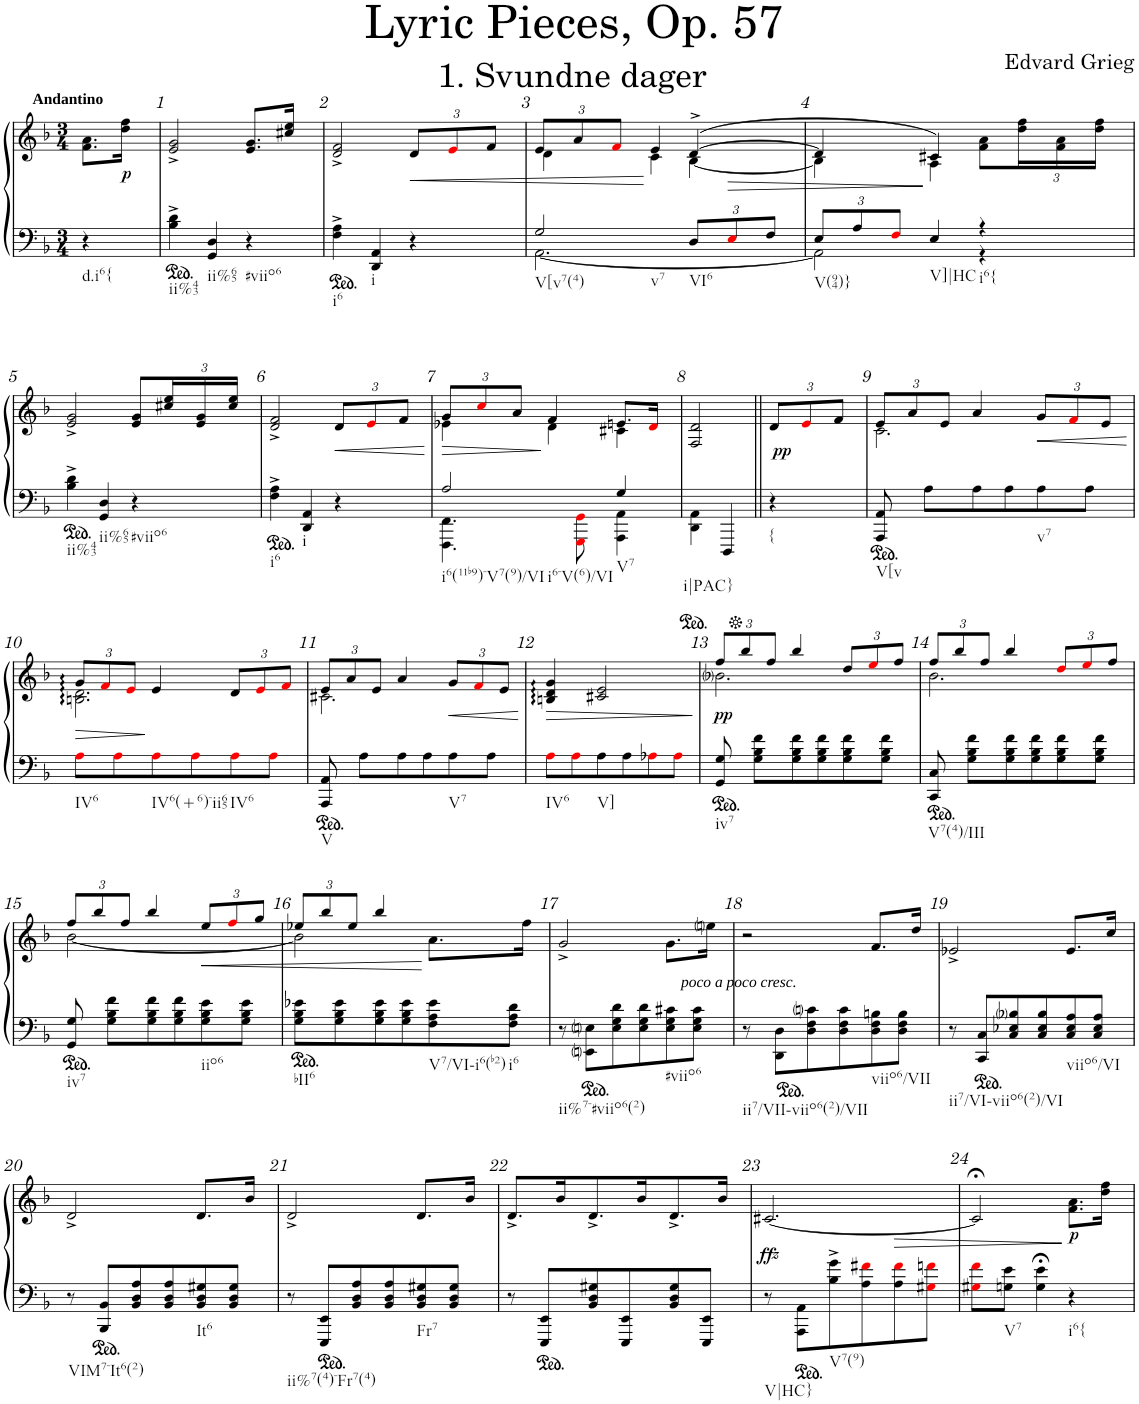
**kern	**kern	**dynam
*part1	*part1	*part1
*staff2	*staff1	*staff1/2
*I"Midi_1	*	*
*clefF4	*clefG2	*
*k[b-]	*k[b-]	*
*F:	*F:	*
*M3/4	*M3/4	*
=	=	=
*^	*^	*
!	!	!LO:TX:a:B:t=Andantino	!	!
!LO:TX:b:t=d.i6{	!	!	!	!
4r	4ryy	8.f\ 8.a\L	4ryy	.
!	!	!	!	!LO:DY:b
.	.	16dd\ 16ff\Jk	.	p
=1	=1	=1	=1	=1
!LO:TX:b:t=ii%43	!	!	!	!
4B-\^ 4d\^	2ryy	2e/^ 2g/^	2ryy	.
!LO:TX:b:t=ii%65	!	!	!	!
4GG/ 4D/	.	.	.	.
!LO:TX:b:t=#viio6	!	!	!	!
4r	4ryy	8.e/ 8.g/L	4ryy	.
.	.	16cc#X/ 16ee/Jk	.	.
=2	=2	=2	=2	=2
!LO:TX:b:t=i6	!	!	!	!
4F\^ 4A\^	2ryy	2d/^ 2f/^	2ryy	.
!LO:TX:b:t=i	!	!	!	!
4DD/ 4AA/	.	.	.	.
*	*	*Xbrackettup	*	*
!	!	!	!	!LO:HP:b
4r	4ryy	12d/L	4ryy	<
.	.	12ei/	.	.
.	.	12f/J	.	.
=3	=3	=3	=3	=3
!LO:TX:b:t=V[v7(4)	!	!	!	!
!LO:TX:b:t=v7	!	!	!	!
2G/	[2.AA\	12e/L	4d\	.
.	.	12a/	.	.
.	.	12fi/J	.	.
.	.	4e/	4c\	[
*Xbrackettup	*	*	*	*
!LO:TX:b:t=VI6	!	!	!	!
12D/L	.	(>[4d^/	[4B-\	.
12Ei/	.	.	.	.
12F/J	.	.	.	.
=4	=4	=4	=4	=4
!LO:TX:b:t=V(94)}	!	!	!	!
12E/L	2AA\]	4d/]	4B-\]	.
12A/	.	.	.	.
12Fi/J	.	.	.	.
!LO:TX:b:t=V]|HC	!	!	!	!
4E/	.	4c#X/)	4A\	.
!LO:TX:b:t=i6{	!	!	!	!
4r	4r	8f\ 8a\L	4ryy	.
.	.	24dd\ 24ff\L	.	.
.	.	24f\ 24a\	.	.
.	.	24dd\ 24ff\JJ	.	.
!!LO:LB:g=z	!!
=5	=5	=5	=5	=5
!LO:TX:b:t=ii%43	!	!	!	!
4B-\^ 4d\^	2ryy	2e/^ 2g/^	2ryy	.
!LO:TX:b:t=ii%65	!	!	!	!
4GG/ 4D/	.	.	.	.
!LO:TX:b:t=#viio6	!	!	!	!
4r	4ryy	8e/ 8g/L	4ryy	.
.	.	24cc#X/ 24ee/L	.	.
.	.	24e/ 24g/	.	.
.	.	24cc#/ 24ee/JJ	.	.
=6	=6	=6	=6	=6
!LO:TX:b:t=i6	!	!	!	!
4F\^ 4A\^	2ryy	2d/^ 2f/^	2ryy	.
!LO:TX:b:t=i	!	!	!	!
4DD/ 4AA/	.	.	.	.
!	!	!	!	!LO:HP:b
4r	4ryy	12d/L	4ryy	<
.	.	12ei/	.	.
.	.	12f/J	.	.
*v	*v	*	*	*
*	*v	*v	*
.	.	[
=7	=7	=7
*^	*	*
!LO:TX:b:t=i6(11b9)-V7(9)/VI	!	!	!
!LO:TX:b:t=i6-V(6)/VI	!	!	!
!	!	!	!LO:HP:b
*	*	*^	*
2A/	4.FFF\ 4.FF\	12g/L	4e-X\	>
.	.	12cci/	.	.
.	.	12a/J	.	.
.	.	4f/	4d\	]
.	8GGGi\ 8GGi\	.	.	.
!LO:TX:b:t=V7	!	!	!	!
4G/	4AAA\ 4AA\	8.en/L	4c#X\	.
.	.	16di/Jk	.	.
=8	=8	=8	=8	=8
!LO:TX:b:t=i|PAC}	!	!	!	!
4DD\ 4AA\	2ryy	2F/ 2d/	2ryy	.
4DDD/	.	.	.	.
=8X1||	=8X1||	=8X1||	=8X1||	=8X1||
!LO:TX:b:t={	!	!	!	!
!	!	!	!	!LO:DY:b
4r	4ryy	12d/L	4ryy	pp
.	.	12ei/	.	.
.	.	12f/J	.	.
=9	=9	=9	=9	=9
!LO:TX:b:t=V[v	!	!	!	!
8AAA/ 8AA/	2ryy	12e/L	2.c\	.
.	.	12a/	.	.
8A\L	.	.	.	.
.	.	12e/J	.	.
8A\	.	4a/	.	.
8A\	.	.	.	.
!LO:TX:b:t=v7	!	!	!	!
!	!	!	!	!LO:HP:b
8A\	4ryy	12g/L	.	<
.	.	12fi/	.	.
8A\J	.	.	.	.
.	.	12e/J	.	.
*v	*v	*	*	*
*	*v	*v	*
.	.	[
!!LO:LB:g=z
=10	=10	=10
!LO:TX:b:t=IV6	!	!
!	!	!LO:HP:b
*	*^	*
8Ai\L	12g/L	2.Bn\ 2.d\	>
.	12fi/	.	.
8Ai\	.	.	.
.	12ei/J	.	.
!LO:TX:b:t=IV6(+6)-ii65	!	!	!
8Ai\	4e/	.	]
8Ai\	.	.	.
!LO:TX:b:t=IV6	!	!	!
8Ai\	12d/L	.	.
.	12ei/	.	.
8Ai\J	.	.	.
.	12fi/J	.	.
=11	=11	=11	=11
!LO:TX:b:t=V	!	!	!
8AAA/ 8AA/	12e/L	2.c#X\	.
.	12a/	.	.
8A\L	.	.	.
.	12e/J	.	.
8A\	4a/	.	.
8A\	.	.	.
!LO:TX:b:t=V7	!	!	!
!	!	!	!LO:HP:b
8A\	12g/L	.	<
.	12fi/	.	.
8A\J	.	.	.
.	12e/J	.	.
*	*v	*v	*
.	.	[
=12	=12	=12
!LO:TX:b:t=IV6	!	!
!	!	!LO:HP:b
*	*^	*
8Ai\L	4Bn/ 4d/ 4g/	2ryy	>
8Ai\	.	.	.
!LO:TX:b:t=V]	!	!	!
8A\	2c#X/ 2e/	.	.
8A\	.	.	.
8A-Xi\	.	4ryy	.
8A-i\J	.	.	.
*	*v	*v	*
.	.	]
=13	=13	=13
*	*^	*
!LO:TX:b:t=iv7	!	!	!
!	!	!	!LO:DY:b
8GG/ 8G/	12ff/L	2.b-j\	pp
.	12bb-/	.	.
8G\ 8B-\ 8f\L	.	.	.
.	12ff/J	.	.
8G\ 8B-\ 8f\	4bb-/	.	.
8G\ 8B-\ 8f\	.	.	.
8G\ 8B-\ 8f\	12dd/L	.	.
.	12eei/	.	.
8G\ 8B-\ 8f\J	.	.	.
.	12ff/J	.	.
=14	=14	=14	=14
!LO:TX:b:t=V7(4)/III	!	!	!
8CC/ 8C/	12ff/L	2.b-\	.
.	12bb-/	.	.
8G\ 8B-\ 8f\L	.	.	.
.	12ff/J	.	.
8G\ 8B-\ 8f\	4bb-/	.	.
8G\ 8B-\ 8f\	.	.	.
8G\ 8B-\ 8f\	12ddi/L	.	.
.	12eei/	.	.
8G\ 8B-\ 8f\J	.	.	.
.	12ff/J	.	.
!!LO:LB:g=z	!!
=15	=15	=15	=15
!LO:TX:b:t=iv7	!	!	!
8GG/ 8G/	12ff/L	[2b-\	.
.	12bb-/	.	.
8G\ 8B-\ 8f\L	.	.	.
.	12ff/J	.	.
8G\ 8B-\ 8f\	4bb-/	.	.
8G\ 8B-\ 8f\	.	.	.
!LO:TX:b:t=iio6	!	!	!
8G\ 8B-\ 8e\	12ee/L	4ryy	.
.	12ffi/	.	.
8G\ 8B-\ 8e\J	.	.	.
.	12gg/J	.	.
=16	=16	=16	=16
!LO:TX:b:t=bII6	!	!	!
8G\ 8B-\ 8e-X\L	12ee-X/L	2b-\]	.
.	12bb-/	.	.
8G\ 8B-\ 8e-\	.	.	.
.	12ee-/J	.	.
8G\ 8B-\ 8e-\	4bb-/	.	.
8G\ 8B-\ 8e-\	.	.	.
!LO:TX:b:t=V7/VI-i6(b2)	!	!	!
8F\ 8A\ 8e-\	8.a\L	4ryy	.
!LO:TX:b:t=i6	!	!	!
8F\ 8A\ 8d\J	.	.	.
.	16ff\Jk	.	.
=17	=17	=17	=17
!LO:TX:b:t=ii%7-#viio6(2)	!	!	!
8r	2g^/	2ryy	.
8EEnj\ 8Enj\L	.	.	.
8E\ 8G\ 8d\	.	.	.
8E\ 8G\ 8d\	.	.	.
!	!LO:TX:b:i:t=poco a poco cresc.	!	!
!LO:TX:b:t=#viio6	!	!	!
8E\ 8G\ 8c#X\	8.g\L	4ryy	.
8E\ 8G\ 8c#\J	.	.	.
.	16eenj\Jk	.	.
=18	=18	=18	=18
!LO:TX:b:t=ii7/VII-viio6(2)/VII	!	!	!
8r	2r	2ryy	.
8DD\ 8D\L	.	.	.
8D\ 8F\ 8cnj\	.	.	.
8D\ 8F\ 8c\	.	.	.
!LO:TX:b:t=viio6/VII	!	!	!
8D\ 8F\ 8Bn\	8.f/L	4ryy	.
8D\ 8F\ 8B\J	.	.	.
.	16dd/Jk	.	.
=19	=19	=19	=19
!LO:TX:b:t=ii7/VI-viio6(2)/VI	!	!	!
8r	2e-X^/	2ryy	.
8CC/ 8C/L	.	.	.
8C/ 8E-X/ 8B-j/	.	.	.
8C/ 8E-/ 8B-/	.	.	.
!LO:TX:b:t=viio6/VI	!	!	!
8C/ 8E-/ 8A/	8.e-/L	4ryy	.
8C/ 8E-/ 8A/J	.	.	.
.	16cc/Jk	.	.
*	*v	*v	*
!!LO:LB:g=z
=20	=20	=20
!LO:TX:b:t=VIM7-It6(2)	!	!
8r	2d^/	.
8BBB-/ 8BB-/L	.	.
8BB-/ 8D/ 8A/	.	.
8BB-/ 8D/ 8A/	.	.
!LO:TX:b:t=It6	!	!
8BB-/ 8D/ 8G#X/	8.d/L	.
8BB-/ 8D/ 8G#/J	.	.
.	16b-/Jk	.
=21	=21	=21
!LO:TX:b:t=ii%7(4)-Fr7(4)	!	!
8r	2d^/	.
8EEE/ 8EE/L	.	.
8BB-/ 8D/ 8A/	.	.
8BB-/ 8D/ 8A/	.	.
!LO:TX:b:t=Fr7	!	!
8BB-/ 8D/ 8G#X/	8.d/L	.
8BB-/ 8D/ 8G#/J	.	.
.	16b-/Jk	.
=22	=22	=22
8r	8.d^/L	.
8EEE/ 8EE/L	.	.
.	16b-/K	.
8BB-/ 8D/ 8G#X/	8.d^/	.
8EEE/ 8EE/	.	.
.	16b-/K	.
8BB-/ 8D/ 8G#/	8.d^/	.
8EEE/ 8EE/J	.	.
.	16b-/Jk	.
=23	=23	=23
!LO:TX:b:t=V|HC}	!	!
!	!	!LO:DY:b
8r	[2.c#X/	other-dynamics
8AAA\ 8AA\L	.	.
!LO:TX:b:t=V7(9)	!	!
8B-\^ 8g\^	.	.
8A\ 8f#Xi\	.	.
8A\ 8f#i\	.	.
8G#Xi\ 8fni\J	.	.
=24	=24	=24
8G#Xi\ 8fi\L	2c#;</]	.
!LO:TX:b:t=V7	!	!
8Gn\ 8e\J	.	.
4G\;< 4e\;<	.	.
!LO:TX:b:t=i6{	!	!
!	!	!LO:DY:b
4r	8.f\ 8.a\L	p
.	16dd\ 16ff\Jk	.
=	=	=
*-	*-	*-
